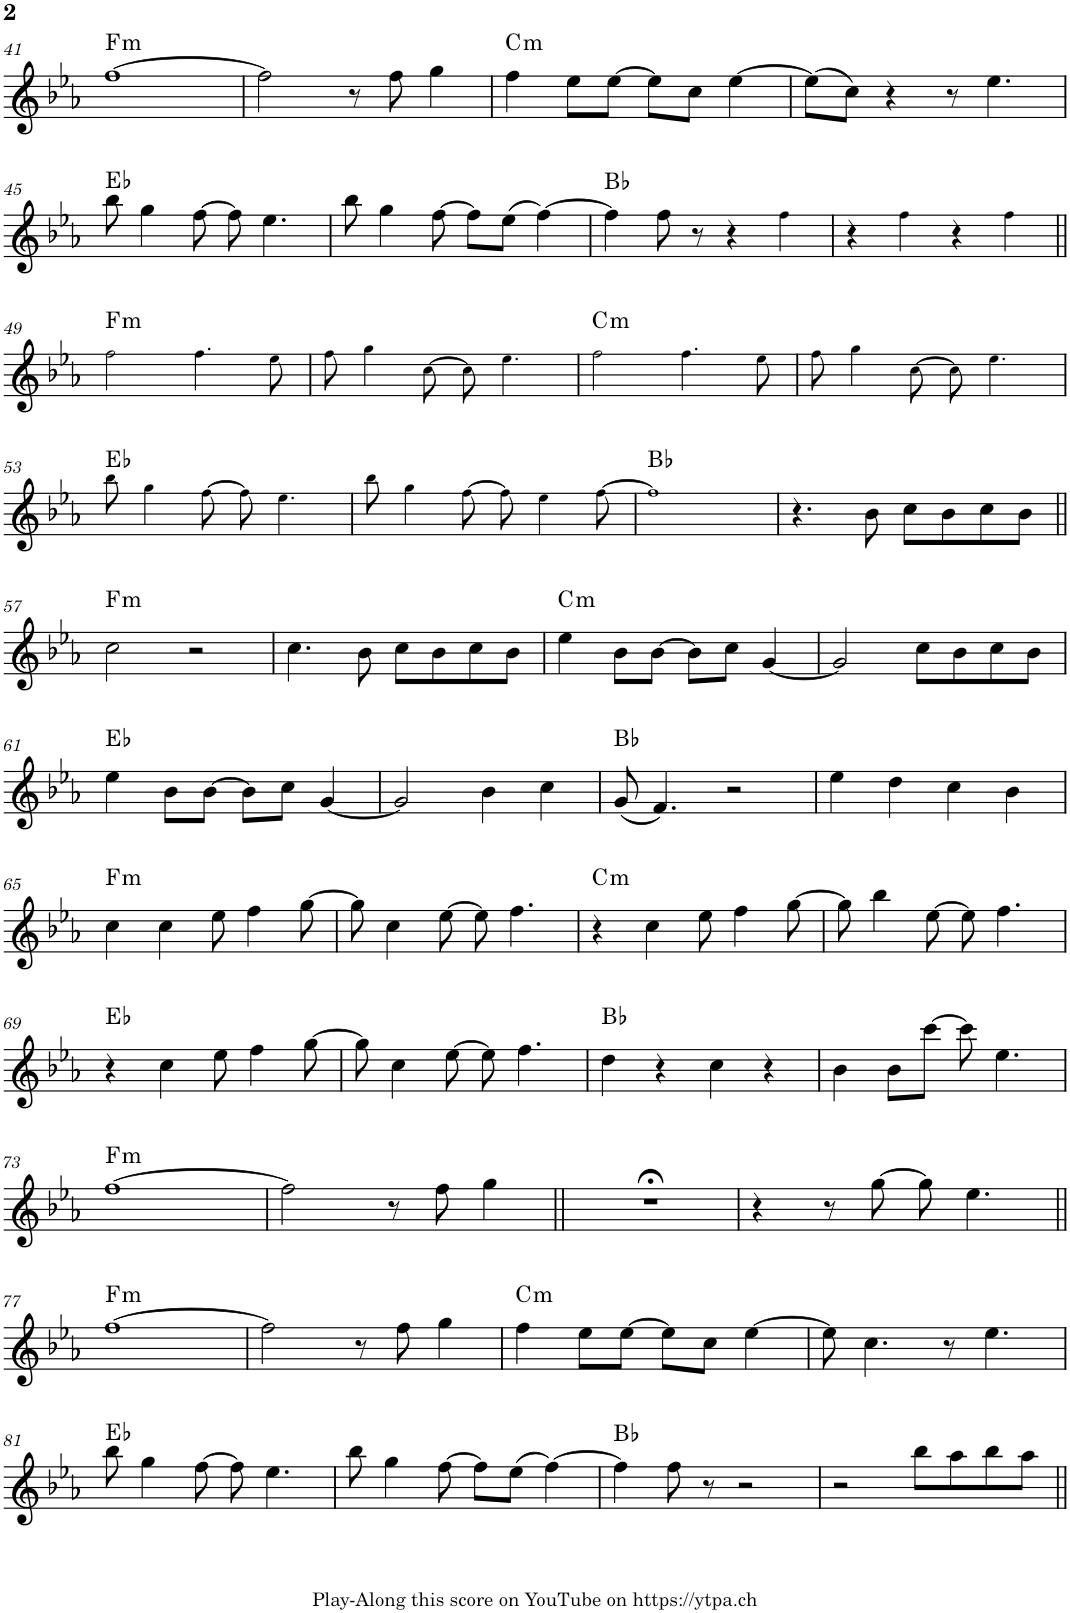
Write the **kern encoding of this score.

**kern	**harte
*part1	*part1
*staff1	*
*I"Piano	*
*I'Pno.	*
!!LO:PB:g=z
*clefG2	*
*k[b-e-a-]	*
*M4/4	*
=41	=41
!	!LO:H:kt=m
[1ff	F:min
=42	=42
2ff\]	.
8r	.
8ff\	.
4gg\	.
=43	=43
!	!LO:H:kt=m
4ff\	C:min
8ee-\L	.
[8ee-\J	.
8ee-\L]	.
8cc\J	.
[4ee-\	.
=44	=44
(8ee-\L]	.
8cc\J)	.
4r	.
8r	.
4.ee-\	.
!!LO:LB:g=z
=45	=45
8bb-\	Eb:maj
4gg\	.
[8ff\	.
8ff\]	.
4.ee-\	.
=46	=46
8bb-\	.
4gg\	.
[8ff\	.
8ff\L]	.
(8ee-\J	.
[4ff\)	.
=47	=47
4ff\]	Bb:maj
8ff\	.
8r	.
4r	.
4ff!\	.
=48	=48
4r	.
4ff!\	.
4r	.
4ff!\	.
!!LO:LB:g=z
=49||	=49||
!	!LO:H:kt=m
2ff!\	F:min
4.ff!\	.
8ee-!\	.
=50	=50
8ff!\	.
4gg!\	.
[8cc!\	.
8cc!\]	.
4.ee-!\	.
=51	=51
!	!LO:H:kt=m
2ff!\	C:min
4.ff!\	.
8ee-!\	.
=52	=52
8ff!\	.
4gg!\	.
[8cc!\	.
8cc!\]	.
4.ee-!\	.
!!LO:LB:g=z
=53	=53
8bb-!\	Eb:maj
4gg!\	.
[8ff!\	.
8ff!\]	.
4.ee-!\	.
=54	=54
8bb-!\	.
4gg!\	.
[8ff!\	.
8ff!\]	.
4ee-!\	.
[8ff!\	.
=55	=55
1ff!]	Bb:maj
=56	=56
4.r	.
8b-\	.
8cc\L	.
8b-\	.
8cc\	.
8b-\J	.
!!LO:LB:g=z
=57||	=57||
!	!LO:H:kt=m
2cc\	F:min
2r	.
=58	=58
4.cc\	.
8b-\	.
8cc\L	.
8b-\	.
8cc\	.
8b-\J	.
=59	=59
!	!LO:H:kt=m
4ee-\	C:min
8b-\L	.
[8b-\J	.
8b-\L]	.
8cc\J	.
[4g/	.
=60	=60
2g/]	.
8cc\L	.
8b-\	.
8cc\	.
8b-\J	.
!!LO:LB:g=z
=61	=61
4ee-\	Eb:maj
8b-\L	.
[8b-\J	.
8b-\L]	.
8cc\J	.
[4g/	.
=62	=62
2g/]	.
4b-\	.
4cc\	.
=63	=63
(8g/	Bb:maj
4.f/)	.
2r	.
=64	=64
4ee-\	.
4dd\	.
4cc\	.
4b-\	.
!!LO:LB:g=z
=65	=65
!	!LO:H:kt=m
4cc\	F:min
4cc\	.
8ee-\	.
4ff\	.
[8gg\	.
=66	=66
8gg\]	.
4cc\	.
[8ee-\	.
8ee-\]	.
4.ff\	.
=67	=67
!	!LO:H:kt=m
4r	C:min
4cc\	.
8ee-\	.
4ff\	.
[8gg\	.
=68	=68
8gg\]	.
4bb-\	.
[8ee-\	.
8ee-\]	.
4.ff\	.
!!LO:LB:g=z
=69	=69
4r	Eb:maj
4cc\	.
8ee-\	.
4ff\	.
[8gg\	.
=70	=70
8gg\]	.
4cc\	.
[8ee-\	.
8ee-\]	.
4.ff\	.
=71	=71
4dd\	Bb:maj
4r	.
4cc\	.
4r	.
=72	=72
4b-\	.
8b-\L	.
[8ccc\J	.
8ccc\]	.
4.ee-\	.
!!LO:LB:g=z
=73	=73
!	!LO:H:kt=m
[1ff	F:min
=74	=74
2ff\]	.
8r	.
8ff\	.
4gg\	.
=75||	=75||
1r;<	.
=76	=76
4r	.
8r	.
[8gg\	.
8gg\]	.
4.ee-\	.
!!LO:LB:g=z
=77||	=77||
!	!LO:H:kt=m
[1ff	F:min
=78	=78
2ff\]	.
8r	.
8ff\	.
4gg\	.
=79	=79
!	!LO:H:kt=m
4ff\	C:min
8ee-\L	.
[8ee-\J	.
8ee-\L]	.
8cc\J	.
[4ee-\	.
=80	=80
8ee-\]	.
4.cc\	.
8r	.
4.ee-\	.
!!LO:LB:g=z
=81	=81
8bb-\	Eb:maj
4gg\	.
[8ff\	.
8ff\]	.
4.ee-\	.
=82	=82
8bb-\	.
4gg\	.
[8ff\	.
8ff\L]	.
(8ee-\J	.
[4ff\)	.
=83	=83
4ff\]	Bb:maj
8ff\	.
8r	.
2r	.
=84	=84
2r	.
8bb-\L	.
8aa-\	.
8bb-\	.
8aa-\J	.
=||	=||
*-	*-
